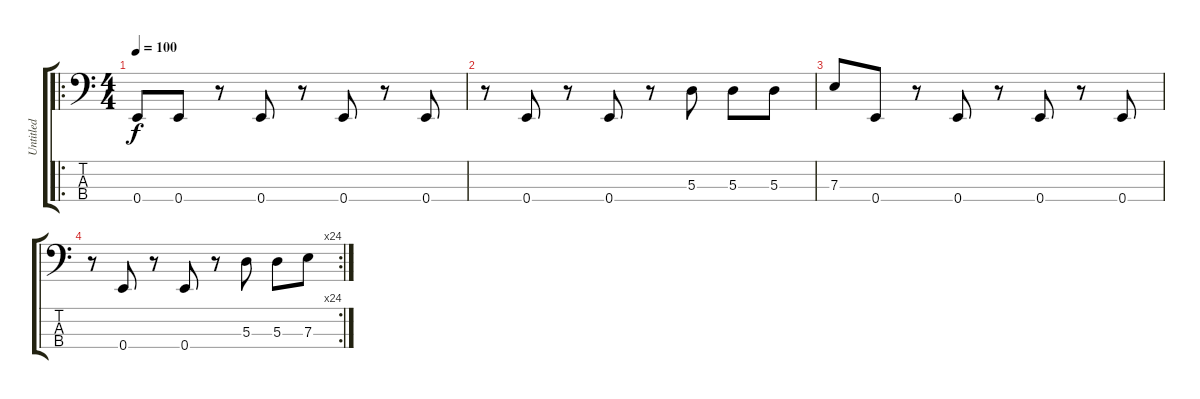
\track ("Untitled" "Untitled") {instrument electricbassfinger}
\staff {score tabs}
\tuning (G2 D2 A1 E1) {hide}
\ro
\ts (4 4)
\tempo 100
\clef f4
\ks c
0.4.8{dy f instrument electricbassfinger} 0.4.8 r.8 0.4.8 r.8 0.4.8 r.8 0.4.8 |
r.8 0.4.8 r.8 0.4.8 r.8 5.3.8 5.3.8 5.3.8 |
7.3.8 0.4.8 r.8 0.4.8 r.8 0.4.8 r.8 0.4.8 |
\rc 24
r.8 0.4.8 r.8 0.4.8 r.8 5.3.8 5.3.8 7.3.8
